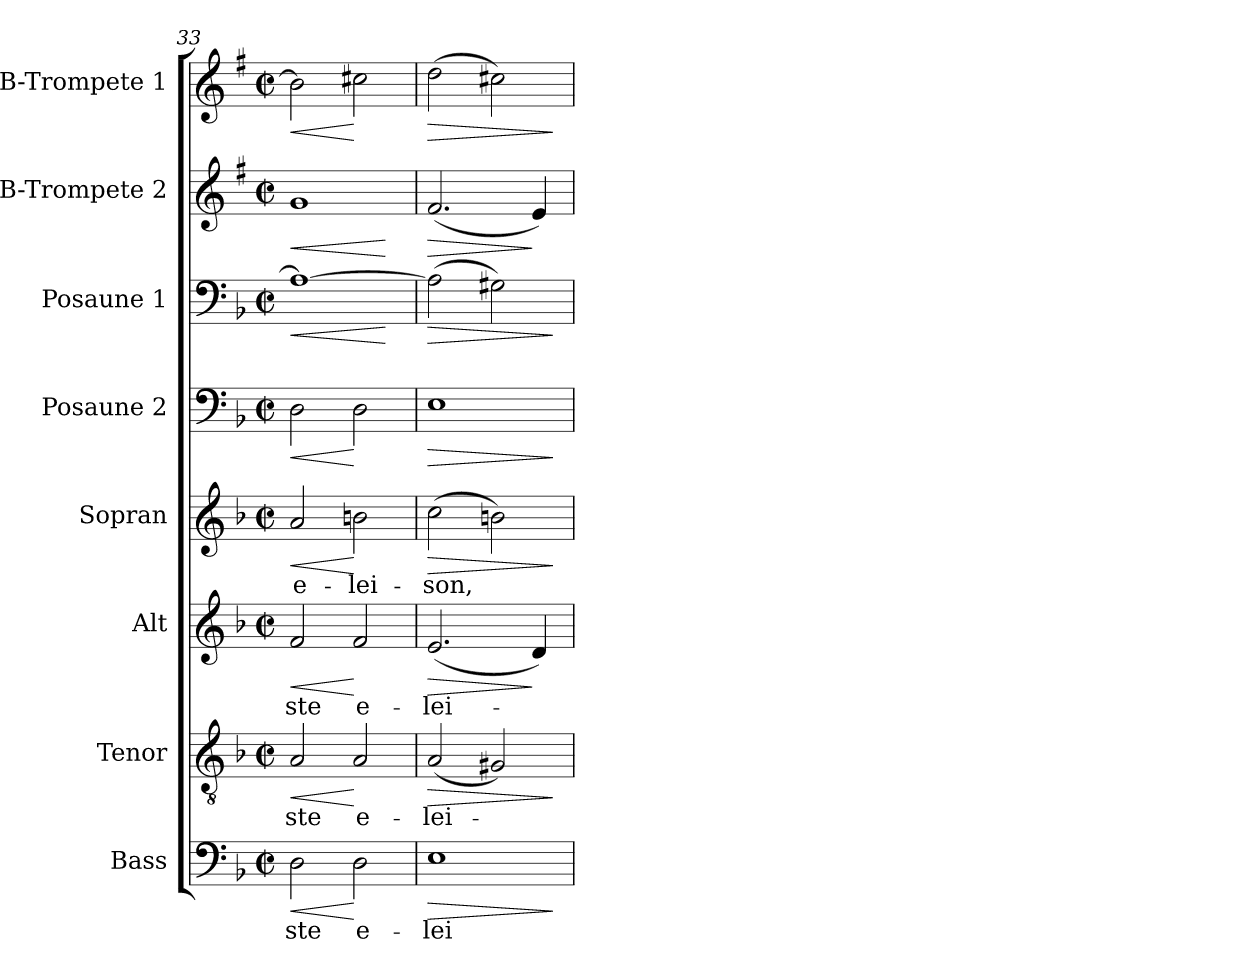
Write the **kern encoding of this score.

**kern	**text	**dynam	**kern	**text	**dynam	**kern	**text	**dynam	**kern	**text	**dynam	**kern	**dynam	**kern	**dynam	**kern	**dynam	**kern	**dynam
*part8	*part8	*part8	*part7	*part7	*part7	*part6	*part6	*part6	*part5	*part5	*part5	*part4	*part4	*part3	*part3	*part2	*part2	*part1	*part1
*staff8	*staff8	*staff8	*staff7	*staff7	*staff7	*staff6	*staff6	*staff6	*staff5	*staff5	*staff5	*staff4	*staff4	*staff3	*staff3	*staff2	*staff2	*staff1	*staff1
*I"Bass	*	*	*I"Tenor	*	*	*I"Alt	*	*	*I"Sopran	*	*	*I"Posaune 2	*	*I"Posaune 1	*	*I"B-Trompete 2	*	*I"B-Trompete 1	*
*I'B.	*	*	*I'T.	*	*	*I'A.	*	*	*I'S.	*	*	*I'Pos. 2	*	*I'Pos. 1	*	*I'B Trp. 2	*	*I'B Trp. 1	*
*clefF4	*	*	*clefGv2	*	*	*clefG2	*	*	*clefG2	*	*	*clefF4	*	*clefF4	*	*clefG2	*	*clefG2	*
*	*	*	*	*	*	*	*	*	*	*	*	*	*	*	*	*ITrd1c2	*	*ITrd1c2	*
*k[b-]	*	*	*k[b-]	*	*	*k[b-]	*	*	*k[b-]	*	*	*k[b-]	*	*k[b-]	*	*k[b-]	*	*k[b-]	*
*F:	*	*	*F:	*	*	*F:	*	*	*F:	*	*	*F:	*	*F:	*	*F:	*	*F:	*
*M2/2	*	*	*M2/2	*	*	*M2/2	*	*	*M2/2	*	*	*M2/2	*	*M2/2	*	*M2/2	*	*M2/2	*
*met(c|)	*	*	*met(c|)	*	*	*met(c|)	*	*	*met(c|)	*	*	*met(c|)	*	*met(c|)	*	*met(c|)	*	*met(c|)	*
=33	=33	=33	=33	=33	=33	=33	=33	=33	=33	=33	=33	=33	=33	=33	=33	=33	=33	=33	=33
!	!LO:LY:b	!LO:HP:b	!	!LO:LY:b	!LO:HP:b	!	!LO:LY:b	!LO:HP:b	!	!LO:LY:b	!LO:HP:b	!	!LO:HP:b	!	!LO:HP:b	!	!LO:HP:b	!	!LO:HP:b
2D\	-ste	<	2A/	-ste	<	2f/	-ste	<	2a/	e-	<	2D\	<	1A_	<	1f	<	2a\]	<
!	!LO:LY:b	!	!	!LO:LY:b	!	!	!LO:LY:b	!	!	!LO:LY:b	!	!	!	!	!	!	!	!	!
2D\	e-	[	2A/	e-	[	2f/	e-	[	2bn\	-lei-	[	2D\	[	.	.	.	.	2bn\	[
.	.	.	.	.	.	.	.	.	.	.	.	.	.	.	[	.	[	.	.
=34	=34	=34	=34	=34	=34	=34	=34	=34	=34	=34	=34	=34	=34	=34	=34	=34	=34	=34	=34
!	!LO:LY:b	!LO:HP:b	!	!LO:LY:b	!LO:HP:b	!	!LO:LY:b	!LO:HP:b	!	!LO:LY:b	!LO:HP:b	!	!LO:HP:b	!	!LO:HP:b	!	!LO:HP:b	!	!LO:HP:b
1E	-lei-	>	(<2A/	-lei-	>	(<2.e/	-lei-	>	(>2cc\	-son,	>	1E	>	(>2A\]	>	(<2.e/	>	(>2cc\	>
.	.	.	2G#X/)	.	.	.	.	.	2bn\)	.	.	.	.	2G#X\)	.	.	.	2bn\)	.
.	.	.	.	.	.	4d/)	.	]	.	.	.	.	.	.	.	4d/)	]	.	.
.	.	]	.	.	]	.	.	.	.	.	]	.	]	.	]	.	.	.	]
=	=	=	=	=	=	=	=	=	=	=	=	=	=	=	=	=	=	=	=
*-	*-	*-	*-	*-	*-	*-	*-	*-	*-	*-	*-	*-	*-	*-	*-	*-	*-	*-	*-
